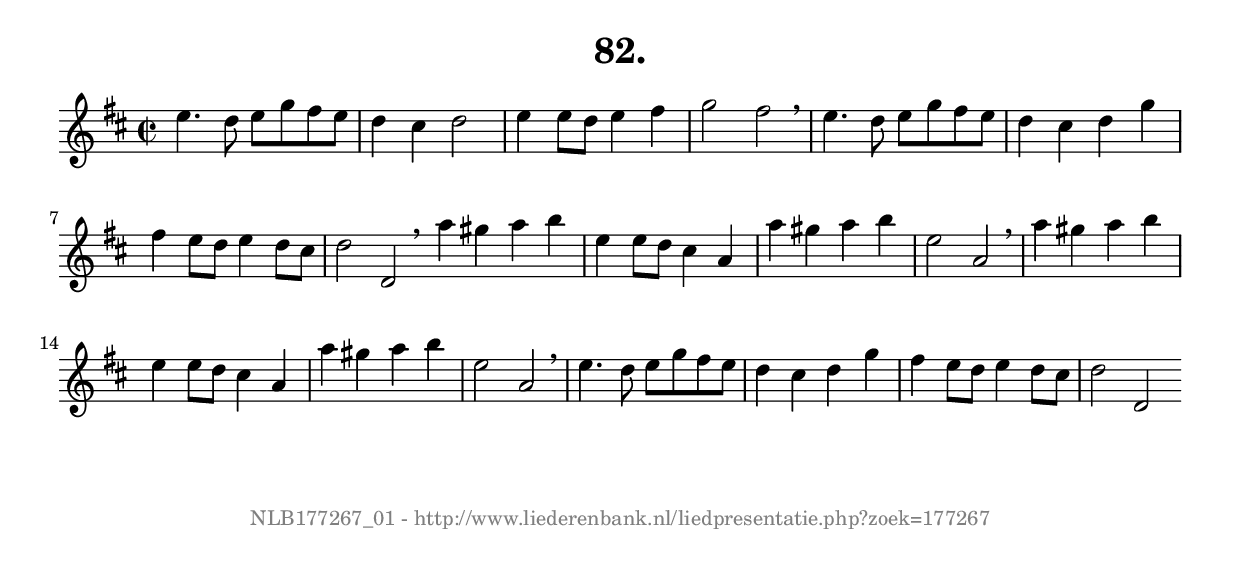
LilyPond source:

%
% produced by wce2krn 1.64 (7 June 2014)
%
\version"2.16"
#(append! paper-alist '(("long" . (cons (* 210 mm) (* 2000 mm)))))
#(set-default-paper-size "long")
sb = {\breathe}
mBreak = {\breathe }
bBreak = {\breathe }
x = {\once\override NoteHead #'style = #'cross }
gl=\glissando
itime={\override Staff.TimeSignature #'stencil = ##f }
ficta = {\once\set suggestAccidentals = ##t}
fine = {\once\override Score.RehearsalMark #'self-alignment-X = #1 \mark \markup {\italic{Fine}}}
dc = {\once\override Score.RehearsalMark #'self-alignment-X = #1 \mark \markup {\italic{D.C.}}}
dcf = {\once\override Score.RehearsalMark #'self-alignment-X = #1 \mark \markup {\italic{D.C. al Fine}}}
dcc = {\once\override Score.RehearsalMark #'self-alignment-X = #1 \mark \markup {\italic{D.C. al Coda}}}
ds = {\once\override Score.RehearsalMark #'self-alignment-X = #1 \mark \markup {\italic{D.S.}}}
dsf = {\once\override Score.RehearsalMark #'self-alignment-X = #1 \mark \markup {\italic{D.S. al Fine}}}
dsc = {\once\override Score.RehearsalMark #'self-alignment-X = #1 \mark \markup {\italic{D.S. al Coda}}}
pv = {\set Score.repeatCommands = #'((volta "1"))}
sv = {\set Score.repeatCommands = #'((volta "2"))}
tv = {\set Score.repeatCommands = #'((volta "3"))}
qv = {\set Score.repeatCommands = #'((volta "4"))}
xv = {\set Score.repeatCommands = #'((volta #f))}
\header{ tagline = ""
title = "82."
}
\score {{
\key d \major
\relative g'
{
\set melismaBusyProperties = #'()
\time 2/2
\tempo 4=120
\override Score.MetronomeMark #'transparent = ##t
\override Score.RehearsalMark #'break-visibility = #(vector #t #t #f)
e'4. d8 e g fis e d4 cis d2 e4 e8 d e4 fis g2 fis \sb e4. d8 e g fis e d4 cis d g fis e8 d e4 d8 cis d2 d, \bar ":|:" \bBreak
a''4 gis a b e, e8 d cis4 a a' gis a b e,2 a, \sb a'4 gis a b e, e8 d cis4 a a' gis a b e,2 a, \sb e'4. d8 e g fis e d4 cis d g fis e8 d e4 d8 cis d2 d, \bar ":|"
 }}
 \midi { }
 \layout {
            indent = 0.0\cm
}
}
\markup { \vspace #0 } \markup { \with-color #grey \fill-line { \center-column { \smaller "NLB177267_01 - http://www.liederenbank.nl/liedpresentatie.php?zoek=177267" } } }
